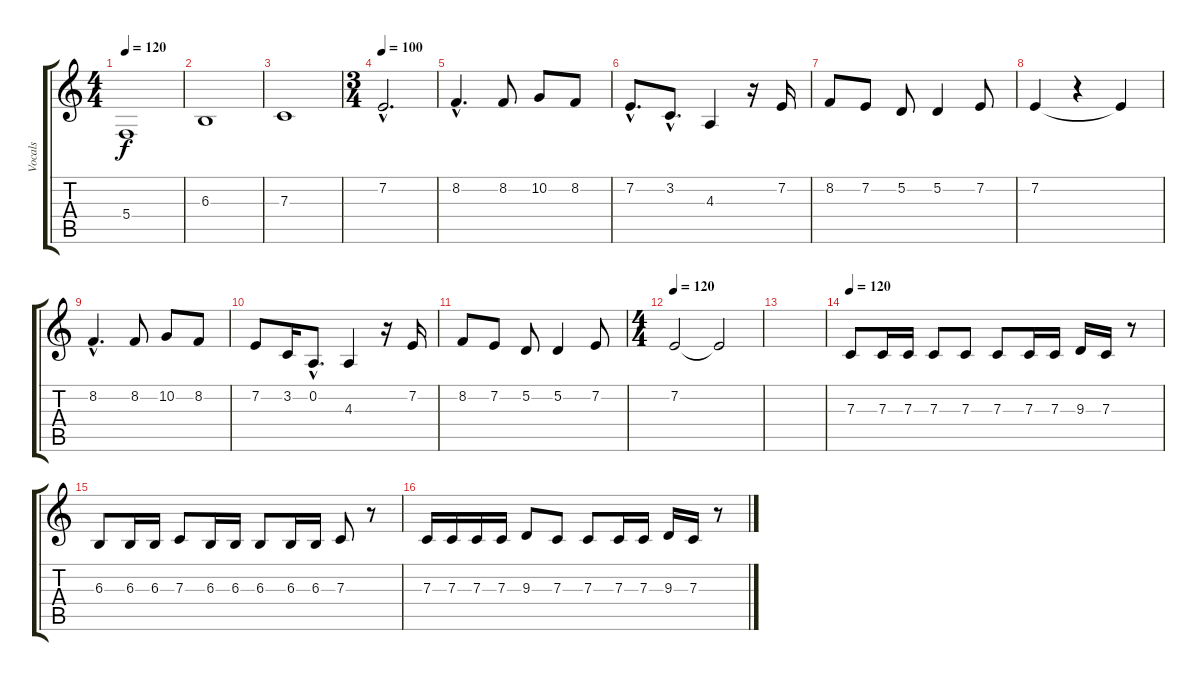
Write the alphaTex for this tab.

\track ("Vocals" "Vocals") {instrument altosax}
\staff {score tabs}
\tuning (D4 A3 F3 C3 G2 C2) {hide}
\ts (4 4)
\tempo 120
\clef g2
\ks c
5.4.1{dy f} |
6.3.1 |
7.3.1 |
\ts (3 4)
\tempo 100
7.2{hac}.2{d} |
8.2{hac}.4{d} 8.2.8 10.2.8 8.2.8 |
7.2{hac}.8{d} 3.2{hac}.8{d} 4.3.4 r.16 7.2.16 |
8.2.8 7.2.8 5.2.8 5.2.4 7.2.8 |
7.2.4 r.4 7.2{t}.4 |
8.2{hac}.4{d} 8.2.8 10.2.8 8.2.8 |
7.2.8 3.2.16 0.2{hac}.8{d} 4.3.4 r.16 7.2.16 |
8.2.8 7.2.8 5.2.8 5.2.4 7.2.8 |
\ts (4 4)
\tempo 120
7.2.2 7.2{t}.2 |
|
\tempo 120
7.3.8 7.3.16 7.3.16 7.3.8 7.3.8 7.3.8 7.3.16 7.3.16 9.3.16 7.3.16 r.8 |
6.3.8 6.3.16 6.3.16 7.3.8 6.3.16 6.3.16 6.3.8 6.3.16 6.3.16 7.3.8 r.8 |
7.3.16 7.3.16 7.3.16 7.3.16 9.3.8 7.3.8 7.3.8 7.3.16 7.3.16 9.3.16 7.3.16 r.8
